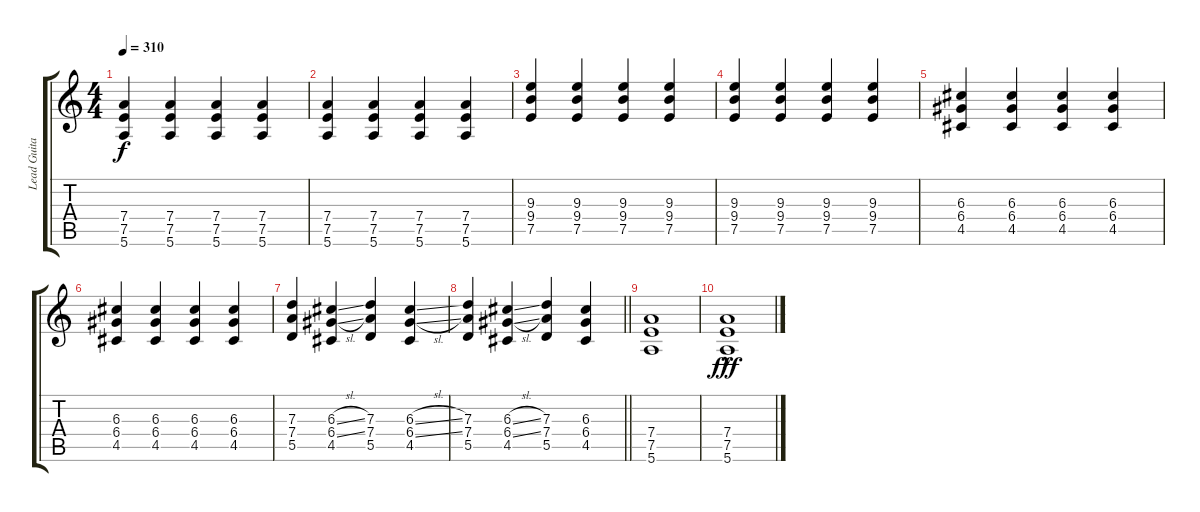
\track ("Lead Guitar" "Lead Guita") {instrument overdrivenguitar}
\staff {score tabs}
\tuning (E4 B3 G3 D3 A2 E2) {hide}
\ts (4 4)
\tempo 310
\clef g2
\ks c
(7.4 7.5 5.6).4{dy f} (7.4 7.5 5.6).4 (7.4 7.5 5.6).4 (7.4 7.5 5.6).4 |
(7.4 7.5 5.6).4 (7.4 7.5 5.6).4 (7.4 7.5 5.6).4 (7.4 7.5 5.6).4 |
(9.3 9.4 7.5).4 (9.3 9.4 7.5).4 (9.3 9.4 7.5).4 (9.3 9.4 7.5).4 |
(9.3 9.4 7.5).4 (9.3 9.4 7.5).4 (9.3 9.4 7.5).4 (9.3 9.4 7.5).4 |
(6.3 6.4 4.5).4 (6.3 6.4 4.5).4 (6.3 6.4 4.5).4 (6.3 6.4 4.5).4 |
(6.3 6.4 4.5).4 (6.3 6.4 4.5).4 (6.3 6.4 4.5).4 (6.3 6.4 4.5).4 |
(7.3 7.4 5.5).4 (6.3{sl} 6.4{sl} 4.5).4 (7.3 7.4 5.5).4 (6.3{sl} 6.4{sl} 4.5).4 |
\barLineRight lightlight
(7.3 7.4 5.5).4 (6.3{sl} 6.4{sl} 4.5).4 (7.3 7.4 5.5).4 (6.3 6.4 4.5).4 |
(7.4 7.5 5.6).1 |
(7.4 7.5 5.6{hac}).1{dy fff}
